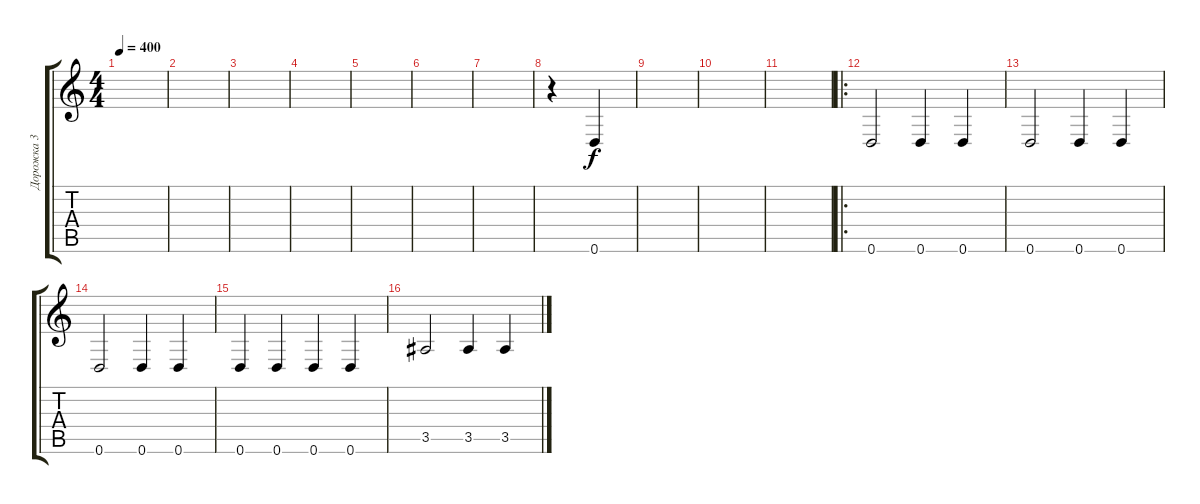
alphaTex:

\track ("Дорожка 3" "Дорожка 3") {instrument electricbassfinger}
\staff {score tabs}
\tuning (D4 A3 F3 C3 G2 D2) {hide}
\ts (4 4)
\tempo 400
\clef g2
\ks c
|
|
|
|
|
|
|
r.4 0.6.4 |
|
|
|
\ro
0.6.2 0.6.4 0.6.4 |
0.6.2 0.6.4 0.6.4 |
0.6.2 0.6.4 0.6.4 |
0.6.4 0.6.4 0.6.4 0.6.4 |
3.5.2 3.5.4 3.5.4
